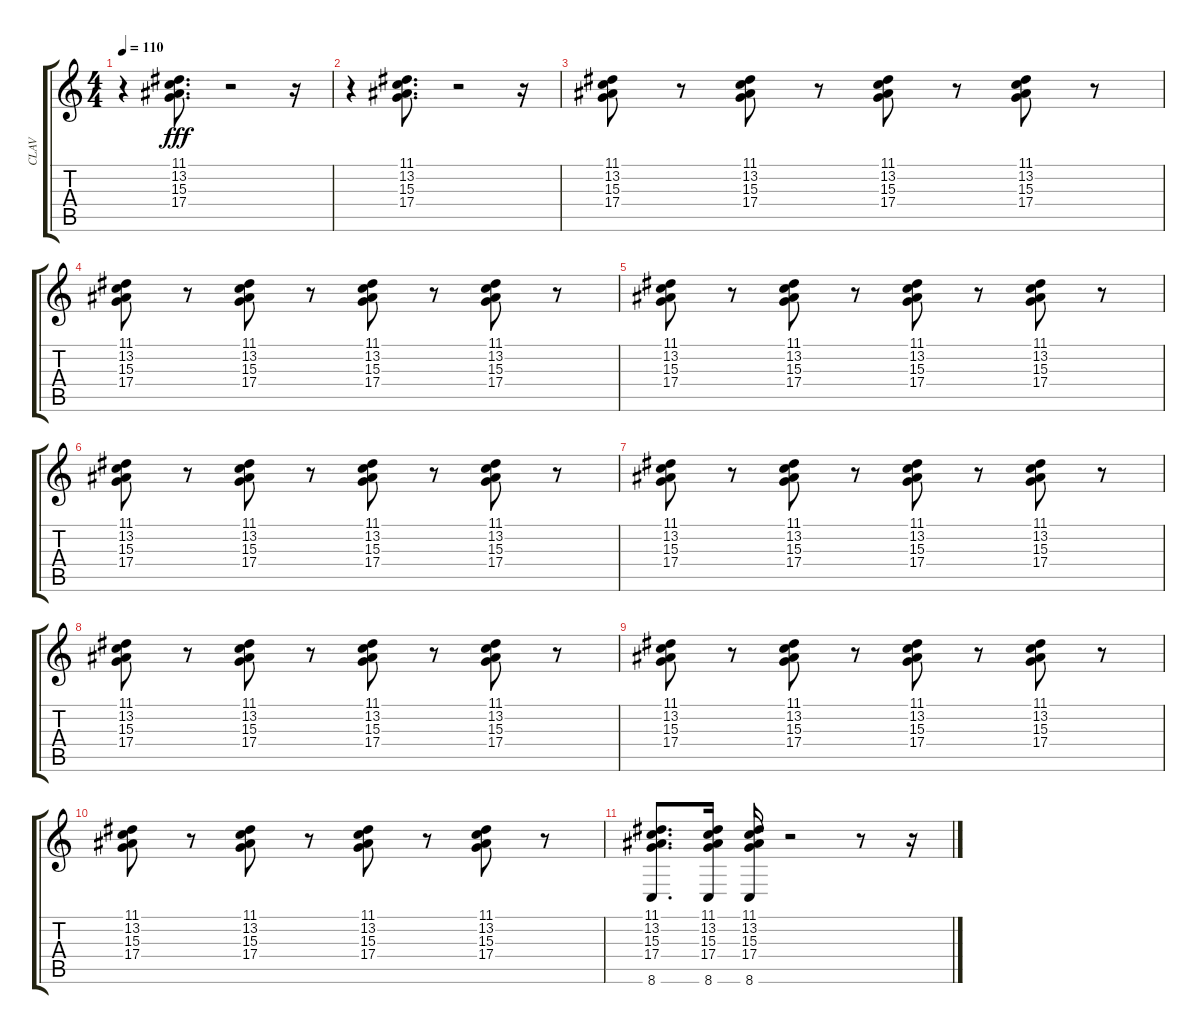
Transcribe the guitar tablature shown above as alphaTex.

\track ("CLAV" "CLAV") {solo instrument clavinet}
\staff {score tabs}
\tuning (E4 B3 G3 D3 A2 E2) {hide}
\ts (4 4)
\tempo 110
\clef g2
\ks c
r.4{dy fff} (11.1 13.2 15.3 17.4).8{d} r.2 r.16 |
r.4 (11.1 13.2 15.3 17.4).8{d} r.2 r.16 |
(11.1 13.2 15.3 17.4).8 r.8 (11.1 13.2 15.3 17.4).8 r.8 (11.1 13.2 15.3 17.4).8 r.8 (11.1 13.2 15.3 17.4).8 r.8 |
(11.1 13.2 15.3 17.4).8 r.8 (11.1 13.2 15.3 17.4).8 r.8 (11.1 13.2 15.3 17.4).8 r.8 (11.1 13.2 15.3 17.4).8 r.8 |
(11.1 13.2 15.3 17.4).8 r.8 (11.1 13.2 15.3 17.4).8 r.8 (11.1 13.2 15.3 17.4).8 r.8 (11.1 13.2 15.3 17.4).8 r.8 |
(11.1 13.2 15.3 17.4).8 r.8 (11.1 13.2 15.3 17.4).8 r.8 (11.1 13.2 15.3 17.4).8 r.8 (11.1 13.2 15.3 17.4).8 r.8 |
(11.1 13.2 15.3 17.4).8 r.8 (11.1 13.2 15.3 17.4).8 r.8 (11.1 13.2 15.3 17.4).8 r.8 (11.1 13.2 15.3 17.4).8 r.8 |
(11.1 13.2 15.3 17.4).8 r.8 (11.1 13.2 15.3 17.4).8 r.8 (11.1 13.2 15.3 17.4).8 r.8 (11.1 13.2 15.3 17.4).8 r.8 |
(11.1 13.2 15.3 17.4).8 r.8 (11.1 13.2 15.3 17.4).8 r.8 (11.1 13.2 15.3 17.4).8 r.8 (11.1 13.2 15.3 17.4).8 r.8 |
(11.1 13.2 15.3 17.4).8 r.8 (11.1 13.2 15.3 17.4).8 r.8 (11.1 13.2 15.3 17.4).8 r.8 (11.1 13.2 15.3 17.4).8 r.8 |
(11.1 13.2 15.3 17.4 8.6).8{d} (11.1 13.2 15.3 17.4 8.6).16 (11.1 13.2 15.3 17.4 8.6).16 r.2 r.8 r.16
